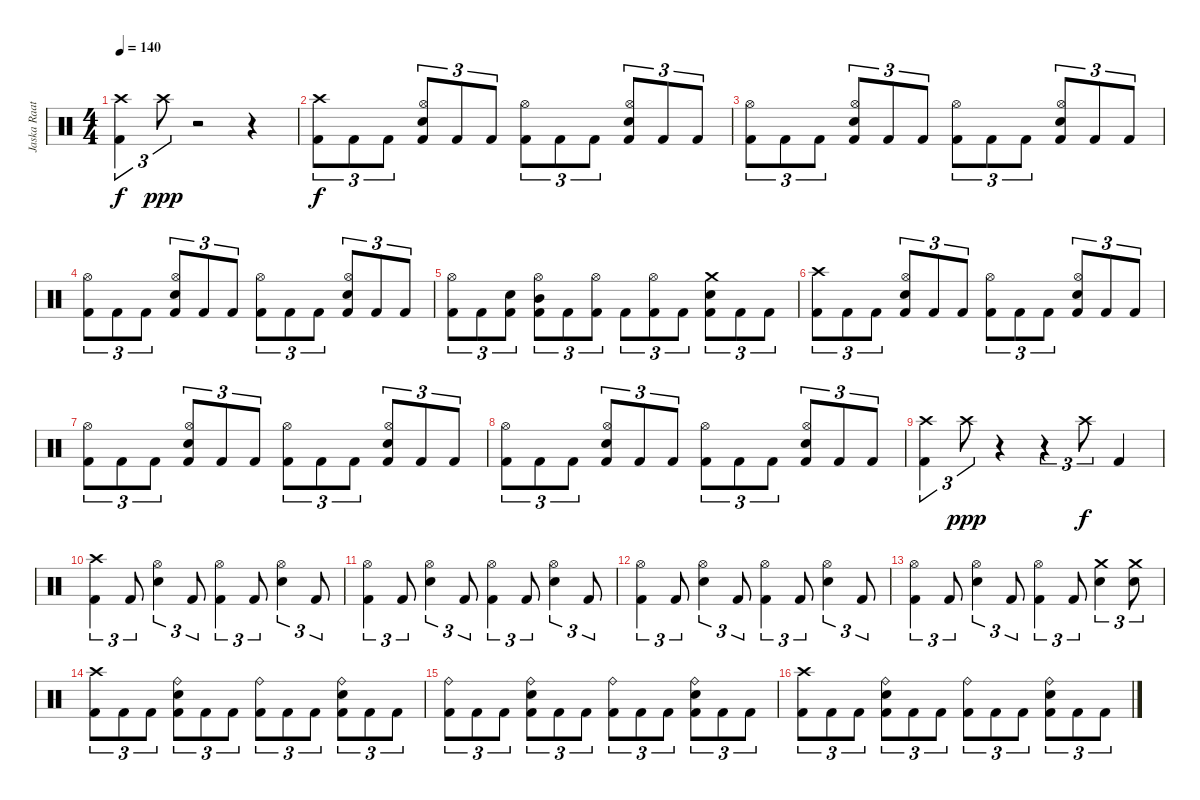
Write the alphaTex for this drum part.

\track ("Jaska Raatikainen" "Jaska Raat") {instrument percussion}
\staff {score}
\articulation defaults
\ts (4 4)
\tempo 140
\clef neutral
\ks c
("Crash high (hit)" "Kick (hit) 2").4{tu (3 2) dy f} "Crash high (hit)".8{tu (3 2) dy ppp} r.2 r.4 |
("Crash high (hit)" "Kick (hit) 2").8{tu (3 2) dy f} "Kick (hit) 2".8{tu (3 2)} "Kick (hit) 2".8{tu (3 2)} ("Hi-Hat (open)" "Electric Snare (hit)" "Kick (hit) 2").8{tu (3 2)} "Kick (hit) 2".8{tu (3 2)} "Kick (hit) 2".8{tu (3 2)} ("Hi-Hat (open)" "Kick (hit) 2").8{tu (3 2)} "Kick (hit) 2".8{tu (3 2)} "Kick (hit) 2".8{tu (3 2)} ("Hi-Hat (open)" "Electric Snare (hit)" "Kick (hit) 2").8{tu (3 2)} "Kick (hit) 2".8{tu (3 2)} "Kick (hit) 2".8{tu (3 2)} |
("Hi-Hat (open)" "Kick (hit) 2").8{tu (3 2)} "Kick (hit) 2".8{tu (3 2)} "Kick (hit) 2".8{tu (3 2)} ("Hi-Hat (open)" "Electric Snare (hit)" "Kick (hit) 2").8{tu (3 2)} "Kick (hit) 2".8{tu (3 2)} "Kick (hit) 2".8{tu (3 2)} ("Hi-Hat (open)" "Kick (hit) 2").8{tu (3 2)} "Kick (hit) 2".8{tu (3 2)} "Kick (hit) 2".8{tu (3 2)} ("Hi-Hat (open)" "Electric Snare (hit)" "Kick (hit) 2").8{tu (3 2)} "Kick (hit) 2".8{tu (3 2)} "Kick (hit) 2".8{tu (3 2)} |
("Hi-Hat (open)" "Kick (hit) 2").8{tu (3 2)} "Kick (hit) 2".8{tu (3 2)} "Kick (hit) 2".8{tu (3 2)} ("Hi-Hat (open)" "Electric Snare (hit)" "Kick (hit) 2").8{tu (3 2)} "Kick (hit) 2".8{tu (3 2)} "Kick (hit) 2".8{tu (3 2)} ("Hi-Hat (open)" "Kick (hit) 2").8{tu (3 2)} "Kick (hit) 2".8{tu (3 2)} "Kick (hit) 2".8{tu (3 2)} ("Hi-Hat (open)" "Electric Snare (hit)" "Kick (hit) 2").8{tu (3 2)} "Kick (hit) 2".8{tu (3 2)} "Kick (hit) 2".8{tu (3 2)} |
("Hi-Hat (open)" "Kick (hit) 2").8{tu (3 2)} "Kick (hit) 2".8{tu (3 2)} ("Electric Snare (hit)" "Kick (hit) 2").8{tu (3 2)} ("Hi-Hat (open)" "Mid Tom (hit)" "Kick (hit) 2").8{tu (3 2)} "Kick (hit) 2".8{tu (3 2)} ("Hi-Hat (open)" "Kick (hit) 2").8{tu (3 2)} "Kick (hit) 2".8{tu (3 2)} ("Hi-Hat (open)" "Kick (hit) 2").8{tu (3 2)} "Kick (hit) 2".8{tu (3 2)} ("Crash medium (hit)" "Electric Snare (hit)" "Kick (hit) 2").8{tu (3 2)} "Kick (hit) 2".8{tu (3 2)} "Kick (hit) 2".8{tu (3 2)} |
("Crash high (hit)" "Kick (hit) 2").8{tu (3 2)} "Kick (hit) 2".8{tu (3 2)} "Kick (hit) 2".8{tu (3 2)} ("Hi-Hat (open)" "Electric Snare (hit)" "Kick (hit) 2").8{tu (3 2)} "Kick (hit) 2".8{tu (3 2)} "Kick (hit) 2".8{tu (3 2)} ("Hi-Hat (open)" "Kick (hit) 2").8{tu (3 2)} "Kick (hit) 2".8{tu (3 2)} "Kick (hit) 2".8{tu (3 2)} ("Hi-Hat (open)" "Electric Snare (hit)" "Kick (hit) 2").8{tu (3 2)} "Kick (hit) 2".8{tu (3 2)} "Kick (hit) 2".8{tu (3 2)} |
("Hi-Hat (open)" "Kick (hit) 2").8{tu (3 2)} "Kick (hit) 2".8{tu (3 2)} "Kick (hit) 2".8{tu (3 2)} ("Hi-Hat (open)" "Electric Snare (hit)" "Kick (hit) 2").8{tu (3 2)} "Kick (hit) 2".8{tu (3 2)} "Kick (hit) 2".8{tu (3 2)} ("Hi-Hat (open)" "Kick (hit) 2").8{tu (3 2)} "Kick (hit) 2".8{tu (3 2)} "Kick (hit) 2".8{tu (3 2)} ("Hi-Hat (open)" "Electric Snare (hit)" "Kick (hit) 2").8{tu (3 2)} "Kick (hit) 2".8{tu (3 2)} "Kick (hit) 2".8{tu (3 2)} |
("Hi-Hat (open)" "Kick (hit) 2").8{tu (3 2)} "Kick (hit) 2".8{tu (3 2)} "Kick (hit) 2".8{tu (3 2)} ("Hi-Hat (open)" "Electric Snare (hit)" "Kick (hit) 2").8{tu (3 2)} "Kick (hit) 2".8{tu (3 2)} "Kick (hit) 2".8{tu (3 2)} ("Hi-Hat (open)" "Kick (hit) 2").8{tu (3 2)} "Kick (hit) 2".8{tu (3 2)} "Kick (hit) 2".8{tu (3 2)} ("Hi-Hat (open)" "Electric Snare (hit)" "Kick (hit) 2").8{tu (3 2)} "Kick (hit) 2".8{tu (3 2)} "Kick (hit) 2".8{tu (3 2)} |
("Crash high (hit)" "Kick (hit) 2").4{tu (3 2)} "Crash high (hit)".8{tu (3 2) dy ppp} r.4 r.4{tu (3 2)} "Crash high (hit)".8{tu (3 2) dy f} "Kick (hit) 2".4 |
("Crash high (hit)" "Kick (hit) 2").4{tu (3 2)} "Kick (hit) 2".8{tu (3 2)} ("Hi-Hat (open)" "Electric Snare (hit)").4{tu (3 2)} "Kick (hit) 2".8{tu (3 2)} ("Hi-Hat (open)" "Kick (hit) 2").4{tu (3 2)} "Kick (hit) 2".8{tu (3 2)} ("Hi-Hat (open)" "Electric Snare (hit)").4{tu (3 2)} "Kick (hit) 2".8{tu (3 2)} |
("Hi-Hat (open)" "Kick (hit) 2").4{tu (3 2)} "Kick (hit) 2".8{tu (3 2)} ("Hi-Hat (open)" "Electric Snare (hit)").4{tu (3 2)} "Kick (hit) 2".8{tu (3 2)} ("Hi-Hat (open)" "Kick (hit) 2").4{tu (3 2)} "Kick (hit) 2".8{tu (3 2)} ("Hi-Hat (open)" "Electric Snare (hit)").4{tu (3 2)} "Kick (hit) 2".8{tu (3 2)} |
("Hi-Hat (open)" "Kick (hit) 2").4{tu (3 2)} "Kick (hit) 2".8{tu (3 2)} ("Hi-Hat (open)" "Electric Snare (hit)").4{tu (3 2)} "Kick (hit) 2".8{tu (3 2)} ("Hi-Hat (open)" "Kick (hit) 2").4{tu (3 2)} "Kick (hit) 2".8{tu (3 2)} ("Hi-Hat (open)" "Electric Snare (hit)").4{tu (3 2)} "Kick (hit) 2".8{tu (3 2)} |
("Hi-Hat (open)" "Kick (hit) 2").4{tu (3 2)} "Kick (hit) 2".8{tu (3 2)} ("Hi-Hat (open)" "Electric Snare (hit)").4{tu (3 2)} "Kick (hit) 2".8{tu (3 2)} ("Hi-Hat (open)" "Kick (hit) 2").4{tu (3 2)} "Kick (hit) 2".8{tu (3 2)} ("Crash medium (hit)" "Electric Snare (hit)").4{tu (3 2)} ("Crash medium (hit)" "Electric Snare (hit)").8{tu (3 2)} |
("Crash high (hit)" "Kick (hit) 2").8{tu (3 2)} "Kick (hit) 2".8{tu (3 2)} "Kick (hit) 2".8{tu (3 2)} ("Ride (bell)" "Electric Snare (hit)" "Kick (hit) 2").8{tu (3 2)} "Kick (hit) 2".8{tu (3 2)} "Kick (hit) 2".8{tu (3 2)} ("Ride (bell)" "Kick (hit) 2").8{tu (3 2)} "Kick (hit) 2".8{tu (3 2)} "Kick (hit) 2".8{tu (3 2)} ("Ride (bell)" "Electric Snare (hit)" "Kick (hit) 2").8{tu (3 2)} "Kick (hit) 2".8{tu (3 2)} "Kick (hit) 2".8{tu (3 2)} |
("Ride (bell)" "Kick (hit) 2").8{tu (3 2)} "Kick (hit) 2".8{tu (3 2)} "Kick (hit) 2".8{tu (3 2)} ("Ride (bell)" "Electric Snare (hit)" "Kick (hit) 2").8{tu (3 2)} "Kick (hit) 2".8{tu (3 2)} "Kick (hit) 2".8{tu (3 2)} ("Ride (bell)" "Kick (hit) 2").8{tu (3 2)} "Kick (hit) 2".8{tu (3 2)} "Kick (hit) 2".8{tu (3 2)} ("Ride (bell)" "Electric Snare (hit)" "Kick (hit) 2").8{tu (3 2)} "Kick (hit) 2".8{tu (3 2)} "Kick (hit) 2".8{tu (3 2)} |
("Crash high (hit)" "Kick (hit) 2").8{tu (3 2)} "Kick (hit) 2".8{tu (3 2)} "Kick (hit) 2".8{tu (3 2)} ("Ride (bell)" "Electric Snare (hit)" "Kick (hit) 2").8{tu (3 2)} "Kick (hit) 2".8{tu (3 2)} "Kick (hit) 2".8{tu (3 2)} ("Ride (bell)" "Kick (hit) 2").8{tu (3 2)} "Kick (hit) 2".8{tu (3 2)} "Kick (hit) 2".8{tu (3 2)} ("Ride (bell)" "Electric Snare (hit)" "Kick (hit) 2").8{tu (3 2)} "Kick (hit) 2".8{tu (3 2)} "Kick (hit) 2".8{tu (3 2)}
